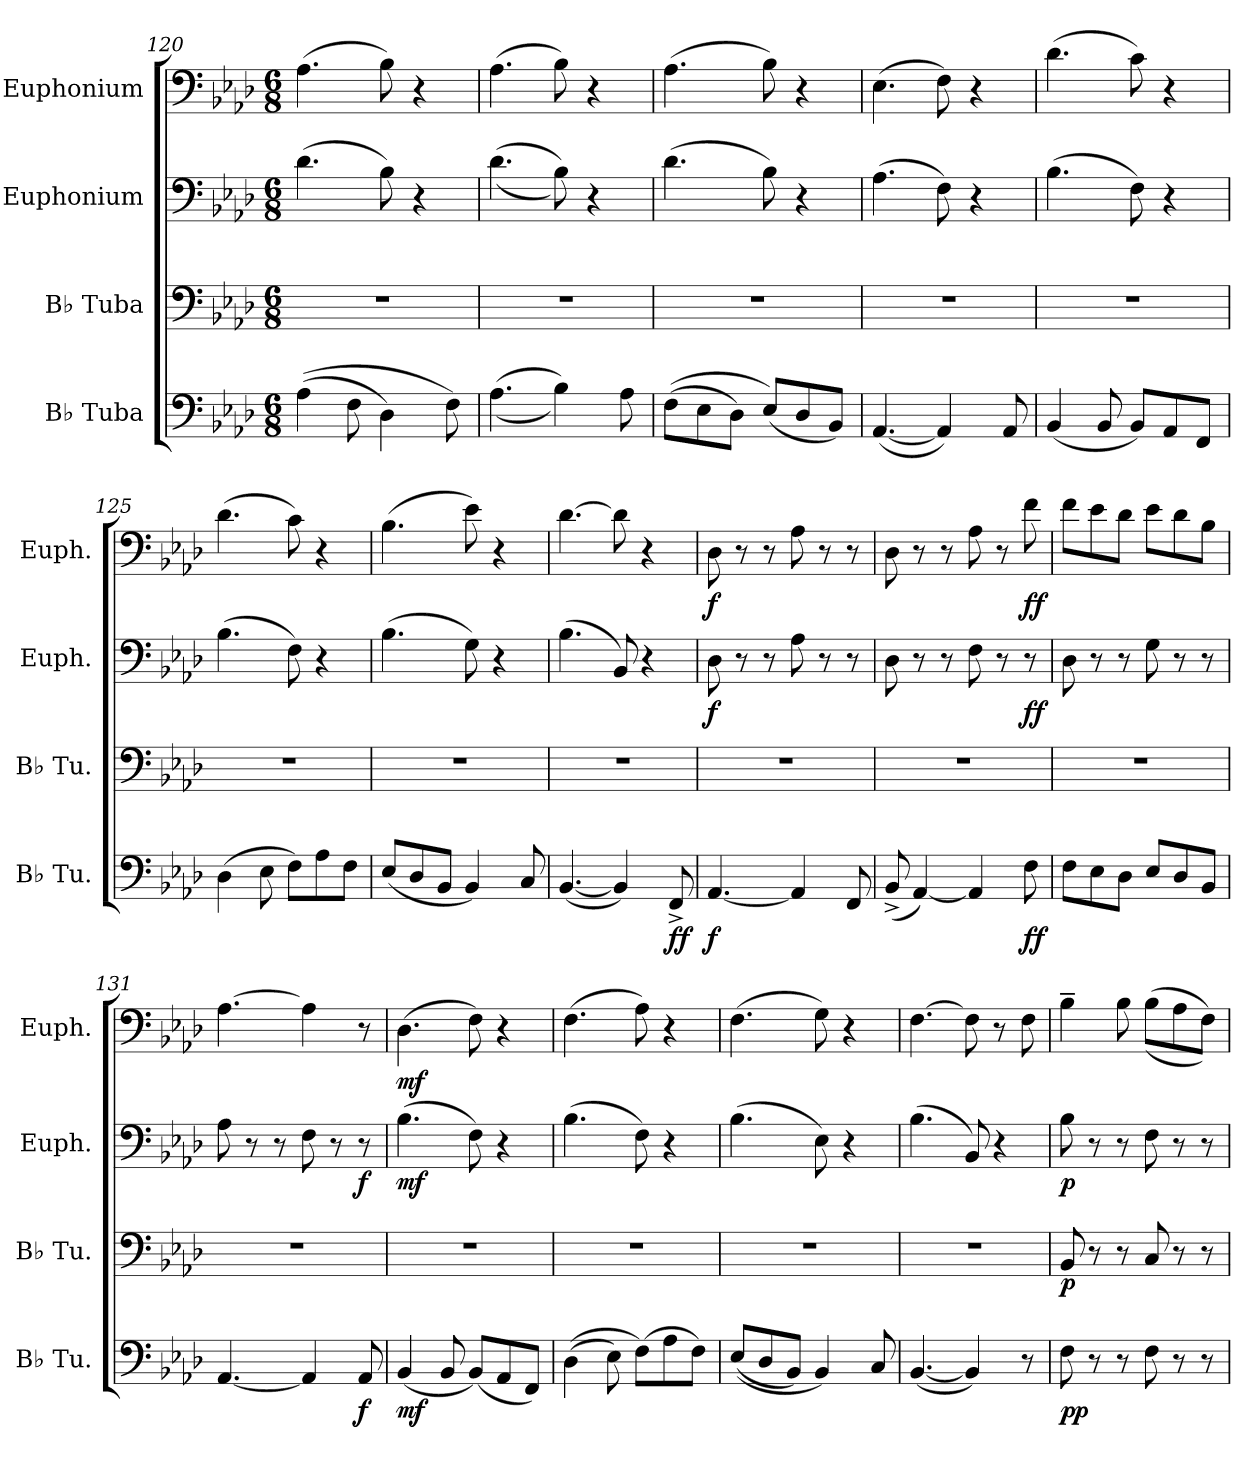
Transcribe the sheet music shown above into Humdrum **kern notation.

**kern	**dynam	**kern	**dynam	**kern	**dynam	**kern	**dynam
*part4	*part4	*part3	*part3	*part2	*part2	*part1	*part1
*staff4	*staff4	*staff3	*staff3	*staff2	*staff2	*staff1	*staff1
*I"B♭ Tuba	*	*I"B♭ Tuba	*	*I"Euphonium	*	*I"Euphonium	*
*I'B♭ Tu.	*	*I'B♭ Tu.	*	*I'Euph.	*	*I'Euph.	*
*clefF4	*	*clefF4	*	*clefF4	*	*clefF4	*
*k[b-e-a-d-]	*	*k[b-e-a-d-]	*	*k[b-e-a-d-]	*	*k[b-e-a-d-]	*
*M6/8	*	*M6/8	*	*M6/8	*	*M6/8	*
=120	=120	=120	=120	=120	=120	=120	=120
((4A-\	.	2.r	.	(4.d-\	.	(4.A-\	.
8F\	.	.	.	.	.	.	.
4D-\)	.	.	.	8B-\)	.	8B-\)	.
.	.	.	.	4r	.	4r	.
8F\)	.	.	.	.	.	.	.
=121	=121	=121	=121	=121	=121	=121	=121
((4.A-\	.	2.r	.	((4.d-\	.	(4.A-\	.
4B-\))	.	.	.	8B-\))	.	8B-\)	.
.	.	.	.	4r	.	4r	.
8A-\	.	.	.	.	.	.	.
=122	=122	=122	=122	=122	=122	=122	=122
((8F\L	.	2.r	.	(4.d-\	.	(4.A-\	.
8E-\	.	.	.	.	.	.	.
8D-\J)	.	.	.	.	.	.	.
(8E-/L)	.	.	.	8B-\)	.	8B-\)	.
8D-/	.	.	.	4r	.	4r	.
8BB-/J)	.	.	.	.	.	.	.
=123	=123	=123	=123	=123	=123	=123	=123
([4.AA-/	.	2.r	.	(4.A-\	.	(4.E-\	.
4AA-/])	.	.	.	8F\)	.	8F\)	.
.	.	.	.	4r	.	4r	.
8AA-/	.	.	.	.	.	.	.
=124	=124	=124	=124	=124	=124	=124	=124
(4BB-/	.	2.r	.	(4.B-\	.	(4.d-\	.
8BB-/	.	.	.	.	.	.	.
8BB-/L)	.	.	.	8F\)	.	8c\)	.
8AA-/	.	.	.	4r	.	4r	.
8FF/J	.	.	.	.	.	.	.
!!LO:LB:g=z
=125	=125	=125	=125	=125	=125	=125	=125
(4D-\	.	2.r	.	(4.B-\	.	(4.d-\	.
8E-\	.	.	.	.	.	.	.
8F\L)	.	.	.	8F\)	.	8c\)	.
8A-\	.	.	.	4r	.	4r	.
8F\J	.	.	.	.	.	.	.
=126	=126	=126	=126	=126	=126	=126	=126
(8E-/L	.	2.r	.	(4.B-\	.	(4.B-\	.
8D-/	.	.	.	.	.	.	.
8BB-/J	.	.	.	.	.	.	.
4BB-/)	.	.	.	8G\)	.	8e-\)	.
.	.	.	.	4r	.	4r	.
8C/	.	.	.	.	.	.	.
=127	=127	=127	=127	=127	=127	=127	=127
([4.BB-/	.	2.r	.	(4.B-\	.	[4.d-\	.
4BB-/])	.	.	.	8BB-/)	.	8d-\]	.
.	.	.	.	4r	.	4r	.
!	!LO:DY:b	!	!	!	!	!	!
8FF^/	ff	.	.	.	.	.	.
=128	=128	=128	=128	=128	=128	=128	=128
!	!LO:DY:b	!	!	!	!LO:DY:b	!	!LO:DY:b
[4.AA-/	f	2.r	.	8D-\	f	8D-\	f
.	.	.	.	8r	.	8r	.
.	.	.	.	8r	.	8r	.
4AA-/]	.	.	.	8A-\	.	8A-\	.
.	.	.	.	8r	.	8r	.
8FF/	.	.	.	8r	.	8r	.
=129	=129	=129	=129	=129	=129	=129	=129
(8BB-^/	.	2.r	.	8D-\	.	8D-\	.
[4AA-/)	.	.	.	8r	.	8r	.
.	.	.	.	8r	.	8r	.
4AA-/]	.	.	.	8F\	.	8A-\	.
.	.	.	.	8r	.	8r	.
!	!LO:DY:b	!	!	!	!LO:DY:b	!	!LO:DY:b
8F\	ff	.	.	8r	ff	8f\	ff
=130	=130	=130	=130	=130	=130	=130	=130
8F\L	.	2.r	.	8D-\	.	8f\L	.
8E-\	.	.	.	8r	.	8e-\	.
8D-\J	.	.	.	8r	.	8d-\J	.
8E-/L	.	.	.	8G\	.	8e-\L	.
8D-/	.	.	.	8r	.	8d-\	.
8BB-/J	.	.	.	8r	.	8B-\J	.
!!LO:PB:g=z
=131	=131	=131	=131	=131	=131	=131	=131
[4.AA-/	.	2.r	.	8A-\	.	[4.A-\	.
.	.	.	.	8r	.	.	.
.	.	.	.	8r	.	.	.
4AA-/]	.	.	.	8F\	.	4A-\]	.
.	.	.	.	8r	.	.	.
!	!LO:DY:b	!	!	!	!LO:DY:b	!	!
8AA-/	f	.	.	8r	f	8r	.
=132	=132	=132	=132	=132	=132	=132	=132
!	!LO:DY:b	!	!	!	!LO:DY:b	!	!LO:DY:b
(4BB-/	mf	2.r	.	(4.B-\	mf	(4.D-\	mf
8BB-/	.	.	.	.	.	.	.
(8BB-/L)	.	.	.	8F\)	.	8F\)	.
8AA-/	.	.	.	4r	.	4r	.
8FF/J)	.	.	.	.	.	.	.
=133	=133	=133	=133	=133	=133	=133	=133
((4D-\	.	2.r	.	(4.B-\	.	(4.F\	.
8E-\)	.	.	.	.	.	.	.
(8F\L)	.	.	.	8F\)	.	8A-\)	.
8A-\	.	.	.	4r	.	4r	.
8F\J)	.	.	.	.	.	.	.
=134	=134	=134	=134	=134	=134	=134	=134
((8E-/L	.	2.r	.	(4.B-\	.	(4.F\	.
8D-/	.	.	.	.	.	.	.
8BB-/J)	.	.	.	.	.	.	.
4BB-/)	.	.	.	8E-\)	.	8G\)	.
.	.	.	.	4r	.	4r	.
8C/	.	.	.	.	.	.	.
=135	=135	=135	=135	=135	=135	=135	=135
([4.BB-/	.	2.r	.	(4.B-\	.	[4.F\	.
4BB-/])	.	.	.	8BB-/)	.	8F\]	.
.	.	.	.	4r	.	8r	.
!	!	!	!	!	!	!	!LO:DY:b
!	!	!	!	!	!	!	!LO:DY:n=1:b
8r	.	.	.	.	.	8F\	mf mp
=136	=136	=136	=136	=136	=136	=136	=136
!	!LO:DY:b	!	!	!	!	!	!
!	!LO:DY:n=1:b	!	!LO:DY:b	!	!LO:DY:b	!	!
8F\	p p	8BB-/	p	8B-\	p	4B-~\	.
8r	.	8r	.	8r	.	.	.
8r	.	8r	.	8r	.	8B-\	.
8F\	.	8C/	.	8F\	.	((8B-\L	.
8r	.	8r	.	8r	.	8A-\	.
8r	.	8r	.	8r	.	8F\J))	.
=	=	=	=	=	=	=	=
*-	*-	*-	*-	*-	*-	*-	*-
